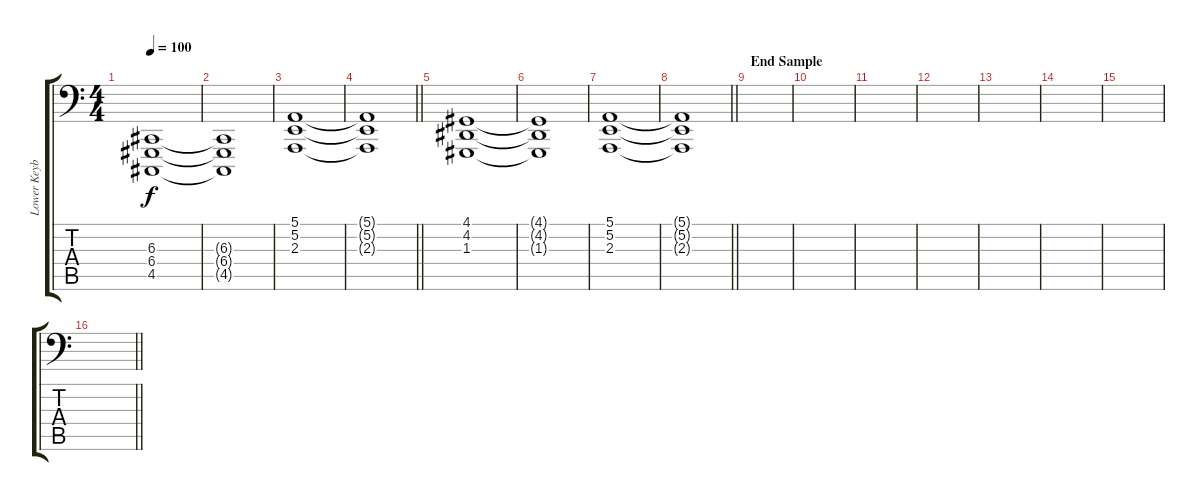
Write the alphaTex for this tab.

\track ("Lower Keyboards 3" "Lower Keyb") {instrument brightacousticpiano}
\staff {score tabs}
\tuning (E2 B1 G1 D1 A0 E0) {hide}
\ts (4 4)
\tempo 100
\clef f4
\ks c
(6.3 6.4 4.5).1{dy f} |
(6.3{t} 6.4{t} 4.5{t}).1 |
(5.1 5.2 2.3).1 |
\barLineRight lightlight
(5.1{t} 5.2{t} 2.3{t}).1 |
(4.1 4.2 1.3).1 |
(4.1{t} 4.2{t} 1.3{t}).1 |
(5.1 5.2 2.3).1 |
\barLineRight lightlight
(5.1{t} 5.2{t} 2.3{t}).1 |
\section ("" "End Sample")
|
|
|
|
|
|
|
\barLineRight lightlight
